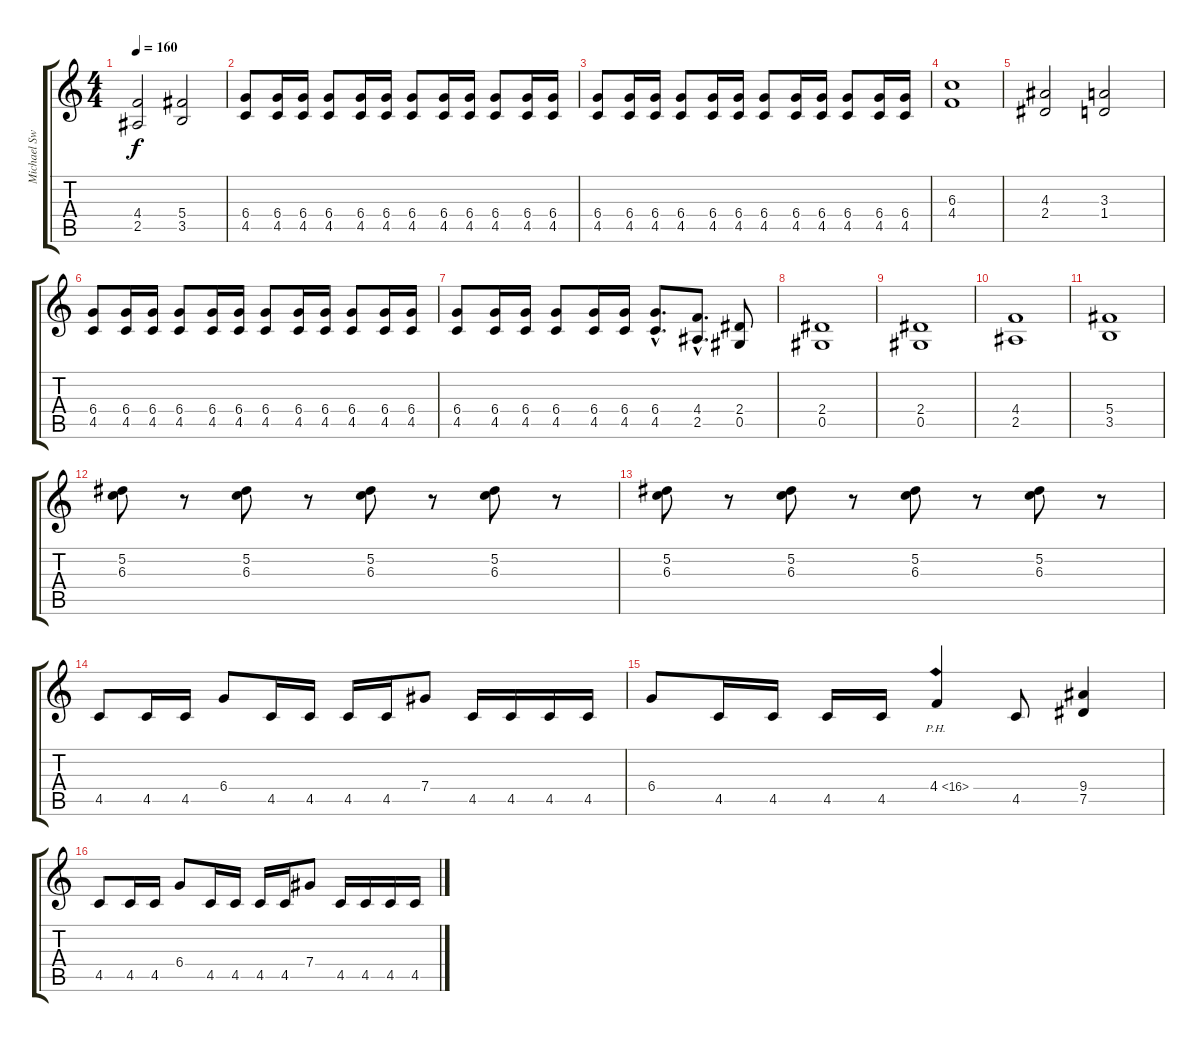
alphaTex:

\track ("Michael Sweet" "Michael Sw") {instrument distortionguitar}
\staff {score tabs}
\tuning (Eb4 Bb3 Gb3 Db3 Ab2 Eb2) {hide}
\ts (4 4)
\tempo 160
\clef g2
\ks c
(4.4 2.5).2{dy f} (5.4 3.5).2 |
(6.4 4.5).8 (6.4 4.5).16 (6.4 4.5).16 (6.4 4.5).8 (6.4 4.5).16 (6.4 4.5).16 (6.4 4.5).8 (6.4 4.5).16 (6.4 4.5).16 (6.4 4.5).8 (6.4 4.5).16 (6.4 4.5).16 |
(6.4 4.5).8 (6.4 4.5).16 (6.4 4.5).16 (6.4 4.5).8 (6.4 4.5).16 (6.4 4.5).16 (6.4 4.5).8 (6.4 4.5).16 (6.4 4.5).16 (6.4 4.5).8 (6.4 4.5).16 (6.4 4.5).16 |
(6.3 4.4).1 |
(4.3 2.4).2 (3.3 1.4).2 |
(6.4 4.5).8 (6.4 4.5).16 (6.4 4.5).16 (6.4 4.5).8 (6.4 4.5).16 (6.4 4.5).16 (6.4 4.5).8 (6.4 4.5).16 (6.4 4.5).16 (6.4 4.5).8 (6.4 4.5).16 (6.4 4.5).16 |
(6.4 4.5).8 (6.4 4.5).16 (6.4 4.5).16 (6.4 4.5).8 (6.4 4.5).16 (6.4 4.5).16 (6.4{hac} 4.5{hac}).8{d} (4.4{hac} 2.5{hac}).8{d} (2.4 0.5).8 |
(2.4 0.5).1 |
(2.4 0.5).1 |
(4.4 2.5).1 |
(5.4 3.5).1 |
(5.2 6.3).8{balance 0} r.8 (5.2 6.3).8{balance 16} r.8 (5.2 6.3).8{balance 0} r.8 (5.2 6.3).8{balance 16} r.8 |
(5.2 6.3).8{balance 0} r.8 (5.2 6.3).8{balance 16} r.8 (5.2 6.3).8{balance 0} r.8 (5.2 6.3).8{balance 16} r.8 |
4.5.8{balance 8} 4.5.16 4.5.16 6.4.8 4.5.16 4.5.16 4.5.16 4.5.16 7.4.8 4.5.16 4.5.16 4.5.16 4.5.16 |
6.4.8 4.5.16 4.5.16 4.5.16 4.5.16 4.4{ph 12}.4 4.5.8 (9.4 7.5).4 |
4.5.8 4.5.16 4.5.16 6.4.8 4.5.16 4.5.16 4.5.16 4.5.16 7.4.8 4.5.16 4.5.16 4.5.16 4.5.16
